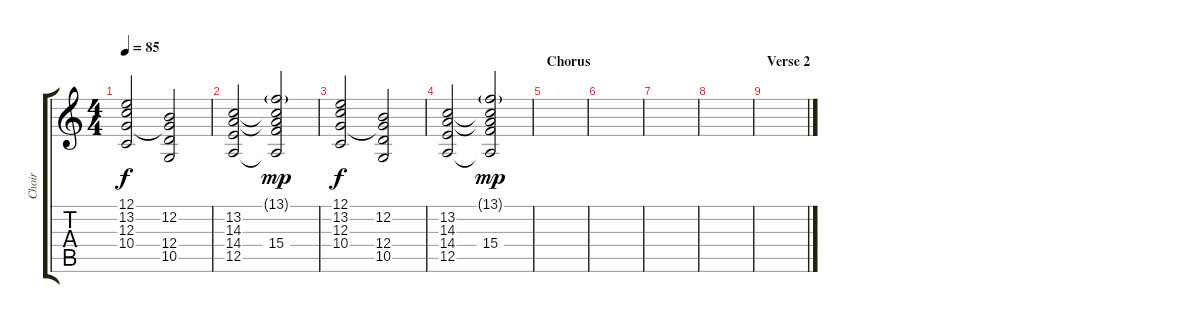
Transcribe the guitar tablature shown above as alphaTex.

\track ("Choir" "Choir") {instrument choiraahs}
\staff {score tabs}
\tuning (E4 B3 G3 D3 A2 E2) {hide}
\ts (4 4)
\tempo 85
\clef g2
\ks c
(12.1 13.2 12.3 10.4).2{dy f} (12.2 12.3{t} 12.4 10.5).2 |
(13.2 14.3 14.4 12.5).2 (13.1{g} 13.2{t} 14.3{t} 15.4 12.5{t}).2{dy mp} |
(12.1 13.2 12.3 10.4).2{dy f} (12.2 12.3{t} 12.4 10.5).2 |
(13.2 14.3 14.4 12.5).2 (13.1{g} 13.2{t} 14.3{t} 15.4 12.5{t}).2{dy mp} |
\section ("" "Chorus")
|
|
|
|
\section ("" "Verse 2")
